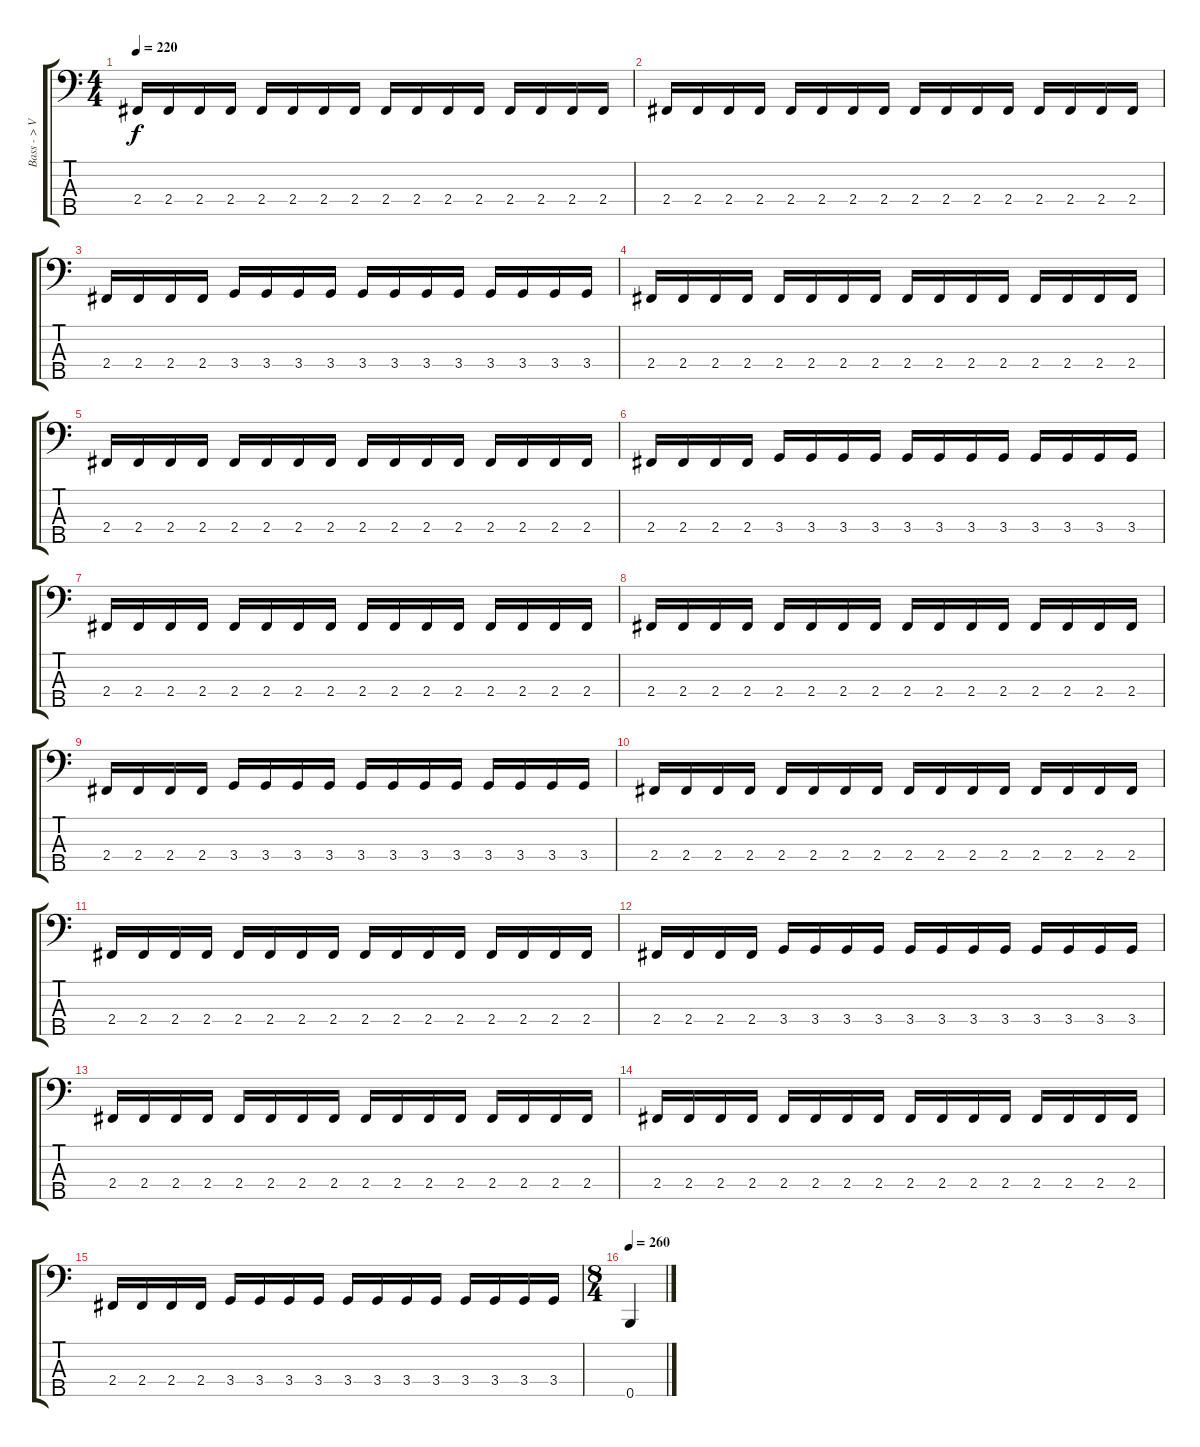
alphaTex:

\track ("Bass - > Vortex" "Bass - > V") {instrument electricbassfinger}
\staff {score tabs}
\tuning (G2 D2 A1 E1 B0) {hide}
\ts (4 4)
\tempo 220
\clef f4
\ks c
2.4.16{dy f} 2.4.16 2.4.16 2.4.16 2.4.16 2.4.16 2.4.16 2.4.16 2.4.16 2.4.16 2.4.16 2.4.16 2.4.16 2.4.16 2.4.16 2.4.16 |
2.4.16 2.4.16 2.4.16 2.4.16 2.4.16 2.4.16 2.4.16 2.4.16 2.4.16 2.4.16 2.4.16 2.4.16 2.4.16 2.4.16 2.4.16 2.4.16 |
2.4.16 2.4.16 2.4.16 2.4.16 3.4.16 3.4.16 3.4.16 3.4.16 3.4.16 3.4.16 3.4.16 3.4.16 3.4.16 3.4.16 3.4.16 3.4.16 |
2.4.16 2.4.16 2.4.16 2.4.16 2.4.16 2.4.16 2.4.16 2.4.16 2.4.16 2.4.16 2.4.16 2.4.16 2.4.16 2.4.16 2.4.16 2.4.16 |
2.4.16 2.4.16 2.4.16 2.4.16 2.4.16 2.4.16 2.4.16 2.4.16 2.4.16 2.4.16 2.4.16 2.4.16 2.4.16 2.4.16 2.4.16 2.4.16 |
2.4.16 2.4.16 2.4.16 2.4.16 3.4.16 3.4.16 3.4.16 3.4.16 3.4.16 3.4.16 3.4.16 3.4.16 3.4.16 3.4.16 3.4.16 3.4.16 |
2.4.16 2.4.16 2.4.16 2.4.16 2.4.16 2.4.16 2.4.16 2.4.16 2.4.16 2.4.16 2.4.16 2.4.16 2.4.16 2.4.16 2.4.16 2.4.16 |
2.4.16 2.4.16 2.4.16 2.4.16 2.4.16 2.4.16 2.4.16 2.4.16 2.4.16 2.4.16 2.4.16 2.4.16 2.4.16 2.4.16 2.4.16 2.4.16 |
2.4.16 2.4.16 2.4.16 2.4.16 3.4.16 3.4.16 3.4.16 3.4.16 3.4.16 3.4.16 3.4.16 3.4.16 3.4.16 3.4.16 3.4.16 3.4.16 |
2.4.16 2.4.16 2.4.16 2.4.16 2.4.16 2.4.16 2.4.16 2.4.16 2.4.16 2.4.16 2.4.16 2.4.16 2.4.16 2.4.16 2.4.16 2.4.16 |
2.4.16 2.4.16 2.4.16 2.4.16 2.4.16 2.4.16 2.4.16 2.4.16 2.4.16 2.4.16 2.4.16 2.4.16 2.4.16 2.4.16 2.4.16 2.4.16 |
2.4.16 2.4.16 2.4.16 2.4.16 3.4.16 3.4.16 3.4.16 3.4.16 3.4.16 3.4.16 3.4.16 3.4.16 3.4.16 3.4.16 3.4.16 3.4.16 |
2.4.16 2.4.16 2.4.16 2.4.16 2.4.16 2.4.16 2.4.16 2.4.16 2.4.16 2.4.16 2.4.16 2.4.16 2.4.16 2.4.16 2.4.16 2.4.16 |
2.4.16 2.4.16 2.4.16 2.4.16 2.4.16 2.4.16 2.4.16 2.4.16 2.4.16 2.4.16 2.4.16 2.4.16 2.4.16 2.4.16 2.4.16 2.4.16 |
2.4.16 2.4.16 2.4.16 2.4.16 3.4.16 3.4.16 3.4.16 3.4.16 3.4.16 3.4.16 3.4.16 3.4.16 3.4.16 3.4.16 3.4.16 3.4.16 |
\ts (8 4)
\tempo 260
0.5.4
